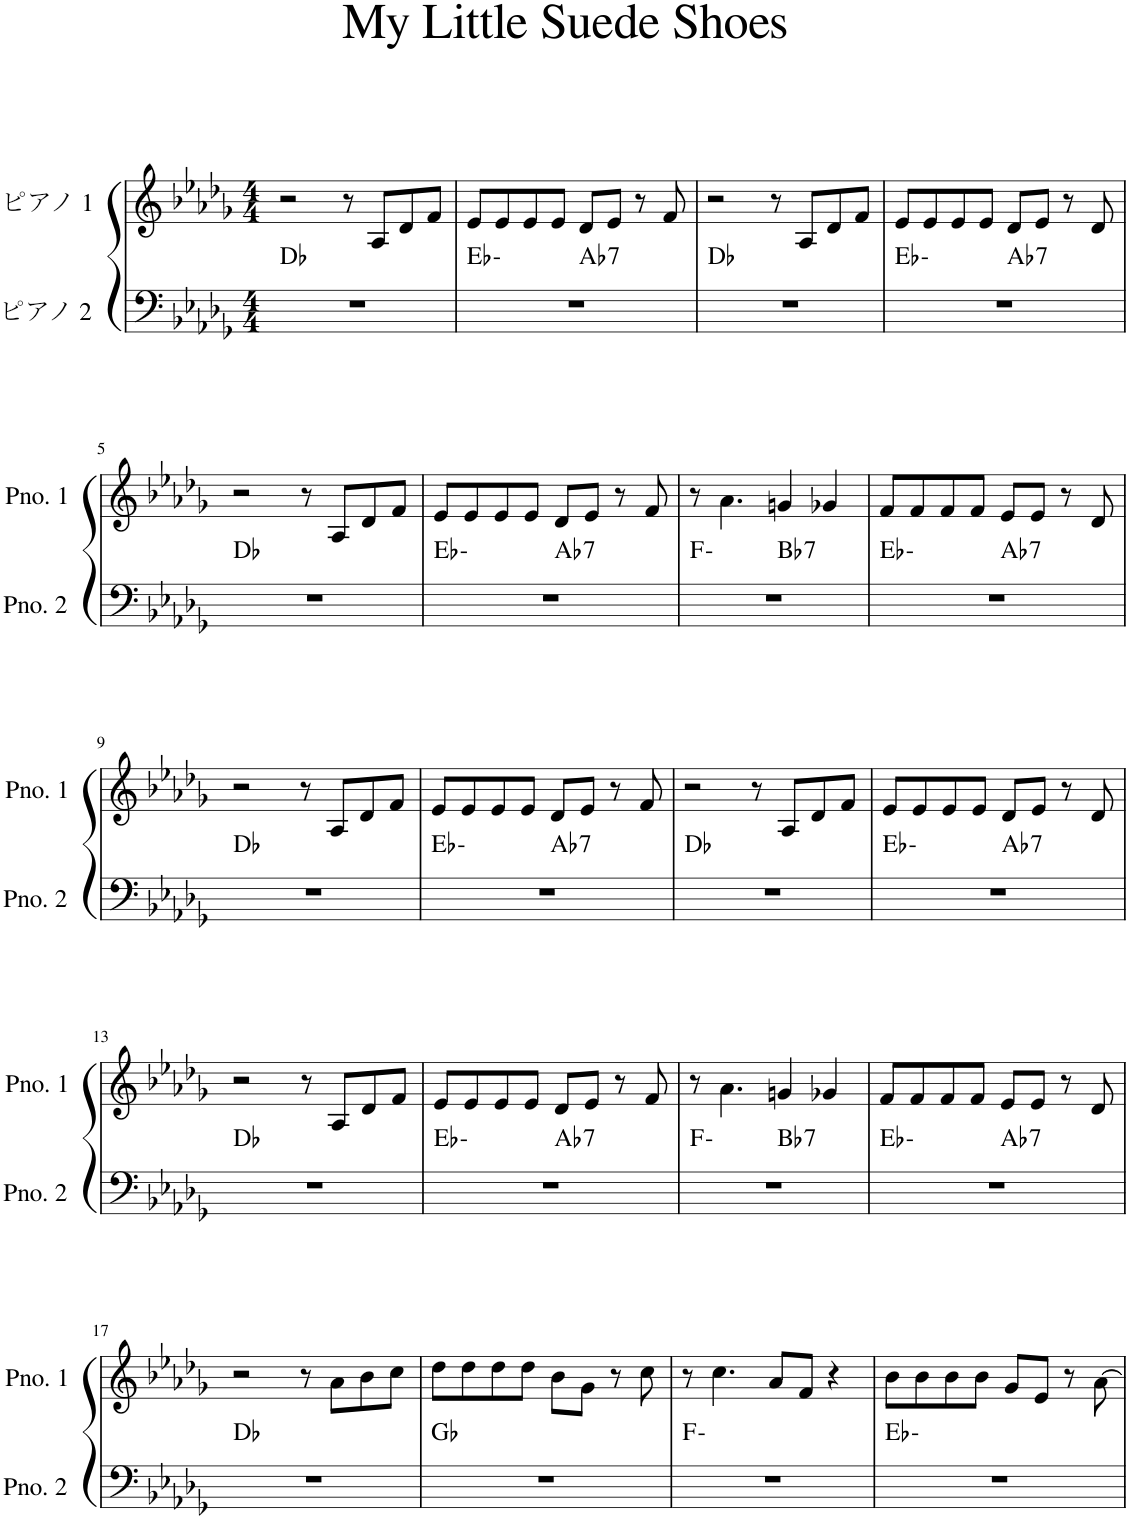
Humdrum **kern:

**kern	**harte	**kern
*part2	*part2	*part1
*staff2	*	*staff1
*I"ピアノ 2	*	*I"ピアノ 1
*clefF4	*	*clefG2
*k[b-e-a-d-g-]	*	*k[b-e-a-d-g-]
*M4/4	*	*M4/4
=1	=1	=1
1r	Db:maj	2r
.	.	8r
.	.	8A-/L
.	.	8d-/
.	.	8f/J
=2	=2	=2
*^	*	*
1r	2ryy	Eb:min	8e-/L
.	.	.	8e-/
.	.	.	8e-/
.	.	.	8e-/J
!	!	!LO:H:kt=7	!
.	2ryy	Ab:7	8d-/L
.	.	.	8e-/J
.	.	.	8r
.	.	.	8f/
*v	*v	*	*
=3	=3	=3
1r	Db:maj	2r
.	.	8r
.	.	8A-/L
.	.	8d-/
.	.	8f/J
=4	=4	=4
*^	*	*
1r	2ryy	Eb:min	8e-/L
.	.	.	8e-/
.	.	.	8e-/
.	.	.	8e-/J
!	!	!LO:H:kt=7	!
.	2ryy	Ab:7	8d-/L
.	.	.	8e-/J
.	.	.	8r
.	.	.	8d-/
*v	*v	*	*
!!LO:LB:g=z
=5	=5	=5
1r	Db:maj	2r
.	.	8r
.	.	8A-/L
.	.	8d-/
.	.	8f/J
=6	=6	=6
*^	*	*
1r	2ryy	Eb:min	8e-/L
.	.	.	8e-/
.	.	.	8e-/
.	.	.	8e-/J
!	!	!LO:H:kt=7	!
.	2ryy	Ab:7	8d-/L
.	.	.	8e-/J
.	.	.	8r
.	.	.	8f/
=7	=7	=7	=7
1r	2ryy	F:min	8r
.	.	.	4.a-\
!	!	!LO:H:kt=7	!
.	2ryy	Bb:7	4gn/
.	.	.	4g-X/
=8	=8	=8	=8
1r	2ryy	Eb:min	8f/L
.	.	.	8f/
.	.	.	8f/
.	.	.	8f/J
!	!	!LO:H:kt=7	!
.	2ryy	Ab:7	8e-/L
.	.	.	8e-/J
.	.	.	8r
.	.	.	8d-/
*v	*v	*	*
!!LO:LB:g=z
=9	=9	=9
1r	Db:maj	2r
.	.	8r
.	.	8A-/L
.	.	8d-/
.	.	8f/J
=10	=10	=10
*^	*	*
1r	2ryy	Eb:min	8e-/L
.	.	.	8e-/
.	.	.	8e-/
.	.	.	8e-/J
!	!	!LO:H:kt=7	!
.	2ryy	Ab:7	8d-/L
.	.	.	8e-/J
.	.	.	8r
.	.	.	8f/
*v	*v	*	*
=11	=11	=11
1r	Db:maj	2r
.	.	8r
.	.	8A-/L
.	.	8d-/
.	.	8f/J
=12	=12	=12
*^	*	*
1r	2ryy	Eb:min	8e-/L
.	.	.	8e-/
.	.	.	8e-/
.	.	.	8e-/J
!	!	!LO:H:kt=7	!
.	2ryy	Ab:7	8d-/L
.	.	.	8e-/J
.	.	.	8r
.	.	.	8d-/
*v	*v	*	*
!!LO:LB:g=z
=13	=13	=13
1r	Db:maj	2r
.	.	8r
.	.	8A-/L
.	.	8d-/
.	.	8f/J
=14	=14	=14
*^	*	*
1r	2ryy	Eb:min	8e-/L
.	.	.	8e-/
.	.	.	8e-/
.	.	.	8e-/J
!	!	!LO:H:kt=7	!
.	2ryy	Ab:7	8d-/L
.	.	.	8e-/J
.	.	.	8r
.	.	.	8f/
=15	=15	=15	=15
1r	2ryy	F:min	8r
.	.	.	4.a-\
!	!	!LO:H:kt=7	!
.	2ryy	Bb:7	4gn/
.	.	.	4g-X/
=16	=16	=16	=16
1r	2ryy	Eb:min	8f/L
.	.	.	8f/
.	.	.	8f/
.	.	.	8f/J
!	!	!LO:H:kt=7	!
.	2ryy	Ab:7	8e-/L
.	.	.	8e-/J
.	.	.	8r
.	.	.	8d-/
*v	*v	*	*
!!LO:LB:g=z
=17	=17	=17
1r	Db:maj	2r
.	.	8r
.	.	8a-\L
.	.	8b-\
.	.	8cc\J
=18	=18	=18
1r	Gb:maj	8dd-\L
.	.	8dd-\
.	.	8dd-\
.	.	8dd-\J
.	.	8b-\L
.	.	8g-\J
.	.	8r
.	.	8cc\
=19	=19	=19
1r	F:min	8r
.	.	4.cc\
.	.	8a-/L
.	.	8f/J
.	.	4r
=20	=20	=20
1r	Eb:min	8b-\L
.	.	8b-\
.	.	8b-\
.	.	8b-\J
.	.	8g-/L
.	.	8e-/J
.	.	8r
.	.	[8a-\
=	=	=
*-	*-	*-
